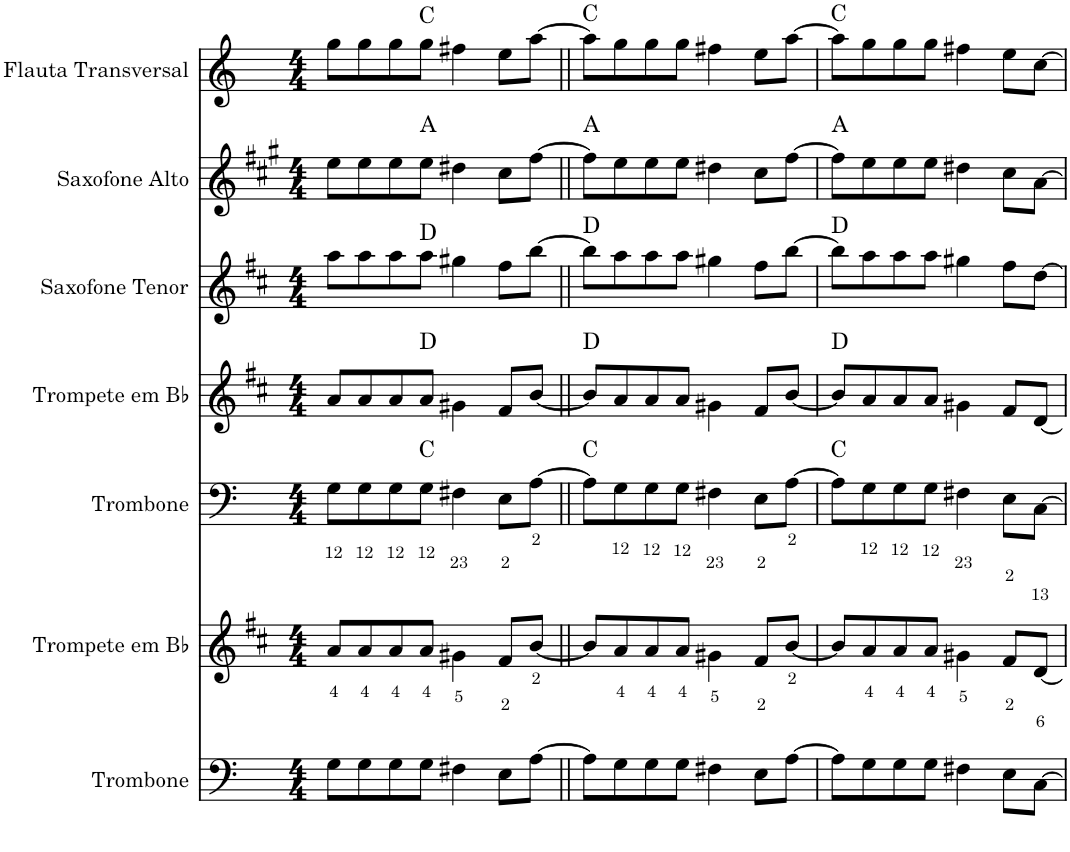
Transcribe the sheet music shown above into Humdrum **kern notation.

**kern	**kern	**kern	**harte	**kern	**harte	**kern	**harte	**kern	**harte	**kern	**harte
*part7	*part6	*part5	*part5	*part4	*part4	*part3	*part3	*part2	*part2	*part1	*part1
*staff7	*staff6	*staff5	*	*staff4	*	*staff3	*	*staff2	*	*staff1	*
*I"Trombone	*I"Trompete em Bb	*I"Trombone	*	*I"Trompete em Bb	*	*I"Saxofone Tenor	*	*I"Saxofone Alto	*	*I"Flauta Transversal	*
*I'Tbn.	*I'Tpt. em Bb	*I'Tbn.	*	*I'Tpt. em Bb	*	*I'Sax. Tn.	*	*	*	*I'Fl.	*
*clefF4	*clefG2	*clefF4	*	*clefG2	*	*clefG2	*	*clefG2	*	*clefG2	*
*	*Trd1c2	*	*	*Trd1c2	*	*Trd8c14	*	*Trd5c9	*	*	*
*k[]	*k[f#c#]	*k[]	*	*k[f#c#]	*	*k[f#c#]	*	*k[f#c#g#]	*	*k[]	*
*M4/4	*M4/4	*M4/4	*	*M4/4	*	*M4/4	*	*M4/4	*	*M4/4	*
=1	=1	=1	=1	=1	=1	=1	=1	=1	=1	=1	=1
8G\L	8a/L	8G\L	.	8a/L	.	8aa\L	.	8ee\L	.	8gg\L	.
8G\	8a/	8G\	.	8a/	.	8aa\	.	8ee\	.	8gg\	.
8G\	8a/	8G\	.	8a/	.	8aa\	.	8ee\	.	8gg\	.
8G\J	8a/J	8G\J	C:maj	8a/J	D:maj	8aa\J	D:maj	8ee\J	A:maj	8gg\J	C:maj
4F#X\	4g#X\	4F#X\	.	4g#X\	.	4gg#X\	.	4dd#X\	.	4ff#X\	.
8E\L	8f#/L	8E\L	.	8f#/L	.	8ff#\L	.	8cc#\L	.	8ee\L	.
[8A\J	[8b/J	[8A\J	.	[8b/J	.	[8bb\J	.	[8ff#\J	.	[8aa\J	.
=2||	=2||	=2||	=2||	=2||	=2||	=2||	=2||	=2||	=2||	=2||	=2||
8A\L]	8b/L]	8A\L]	C:maj	8b/L]	D:maj	8bb\L]	D:maj	8ff#\L]	A:maj	8aa\L]	C:maj
8G\	8a/	8G\	.	8a/	.	8aa\	.	8ee\	.	8gg\	.
8G\	8a/	8G\	.	8a/	.	8aa\	.	8ee\	.	8gg\	.
8G\J	8a/J	8G\J	.	8a/J	.	8aa\J	.	8ee\J	.	8gg\J	.
4F#X\	4g#X\	4F#X\	.	4g#X\	.	4gg#X\	.	4dd#X\	.	4ff#X\	.
8E\L	8f#/L	8E\L	.	8f#/L	.	8ff#\L	.	8cc#\L	.	8ee\L	.
[8A\J	[8b/J	[8A\J	.	[8b/J	.	[8bb\J	.	[8ff#\J	.	[8aa\J	.
=3	=3	=3	=3	=3	=3	=3	=3	=3	=3	=3	=3
8A\L]	8b/L]	8A\L]	C:maj	8b/L]	D:maj	8bb\L]	D:maj	8ff#\L]	A:maj	8aa\L]	C:maj
8G\	8a/	8G\	.	8a/	.	8aa\	.	8ee\	.	8gg\	.
8G\	8a/	8G\	.	8a/	.	8aa\	.	8ee\	.	8gg\	.
8G\J	8a/J	8G\J	.	8a/J	.	8aa\J	.	8ee\J	.	8gg\J	.
4F#X\	4g#X\	4F#X\	.	4g#X\	.	4gg#X\	.	4dd#X\	.	4ff#X\	.
8E\L	8f#/L	8E\L	.	8f#/L	.	8ff#\L	.	8cc#\L	.	8ee\L	.
[8C\J	[8d/J	[8C\J	.	[8d/J	.	[8dd\J	.	[8a\J	.	[8cc\J	.
=	=	=	=	=	=	=	=	=	=	=	=
*-	*-	*-	*-	*-	*-	*-	*-	*-	*-	*-	*-
